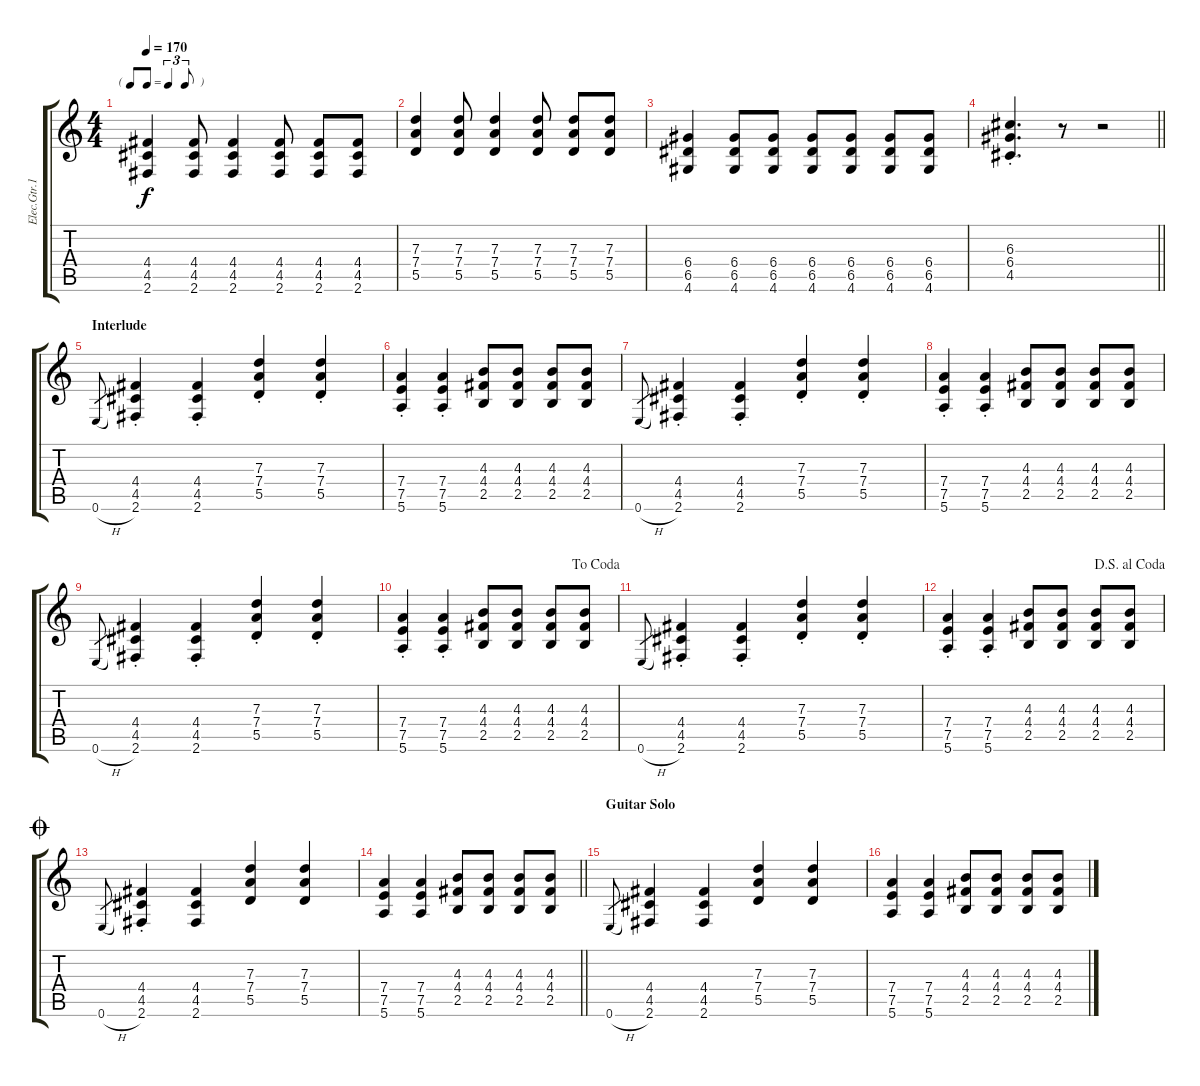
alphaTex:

\track ("Elec.Gtr.1 (Rythm)" "Elec.Gtr.1") {instrument distortionguitar}
\staff {score tabs}
\tuning (E4 B3 G3 D3 A2 E2) {hide}
\ts (4 4)
\tf triplet8th
\tempo 170
\clef g2
\ks c
(4.4 4.5 2.6).4{dy f} (4.4 4.5 2.6).8 (4.4 4.5 2.6).4 (4.4 4.5 2.6).8 (4.4 4.5 2.6).8 (4.4 4.5 2.6).8 |
(7.3 7.4 5.5).4 (7.3 7.4 5.5).8 (7.3 7.4 5.5).4 (7.3 7.4 5.5).8 (7.3 7.4 5.5).8 (7.3 7.4 5.5).8 |
(6.4 6.5 4.6).4 (6.4 6.5 4.6).8 (6.4 6.5 4.6).8 (6.4 6.5 4.6).8 (6.4 6.5 4.6).8 (6.4 6.5 4.6).8 (6.4 6.5 4.6).8 |
\barLineRight lightlight
(6.3{st} 6.4{st} 4.5{st}).4{d} r.8 r.2 |
\section ("" "Interlude")
0.6{h}.8{gr} (4.4{st} 4.5{st} 2.6{st}).4 (4.4{st} 4.5{st} 2.6{st}).4 (7.3{st} 7.4{st} 5.5{st}).4 (7.3{st} 7.4{st} 5.5{st}).4 |
(7.4{st} 7.5{st} 5.6{st}).4 (7.4{st} 7.5{st} 5.6{st}).4 (4.3 4.4 2.5).8 (4.3 4.4 2.5).8 (4.3 4.4 2.5).8 (4.3 4.4 2.5).8 |
0.6{h}.8{gr} (4.4{st} 4.5{st} 2.6{st}).4 (4.4{st} 4.5{st} 2.6{st}).4 (7.3{st} 7.4{st} 5.5{st}).4 (7.3{st} 7.4{st} 5.5{st}).4 |
(7.4{st} 7.5{st} 5.6{st}).4 (7.4{st} 7.5{st} 5.6{st}).4 (4.3 4.4 2.5).8 (4.3 4.4 2.5).8 (4.3 4.4 2.5).8 (4.3 4.4 2.5).8 |
0.6{h}.8{gr} (4.4{st} 4.5{st} 2.6{st}).4 (4.4{st} 4.5{st} 2.6{st}).4 (7.3{st} 7.4{st} 5.5{st}).4 (7.3{st} 7.4{st} 5.5{st}).4 |
\jump dacoda
(7.4{st} 7.5{st} 5.6{st}).4 (7.4{st} 7.5{st} 5.6{st}).4 (4.3 4.4 2.5).8 (4.3 4.4 2.5).8 (4.3 4.4 2.5).8 (4.3 4.4 2.5).8 |
0.6{h}.8{gr} (4.4{st} 4.5{st} 2.6{st}).4 (4.4{st} 4.5{st} 2.6{st}).4 (7.3{st} 7.4{st} 5.5{st}).4 (7.3{st} 7.4{st} 5.5{st}).4 |
\jump dalsegnoalcoda
(7.4{st} 7.5{st} 5.6{st}).4 (7.4{st} 7.5{st} 5.6{st}).4 (4.3 4.4 2.5).8 (4.3 4.4 2.5).8 (4.3 4.4 2.5).8 (4.3 4.4 2.5).8 |
\jump coda
0.6{h}.8{gr} (4.4{st} 4.5{st} 2.6{st}).4 (4.4 4.5 2.6).4 (7.3 7.4 5.5).4 (7.3 7.4 5.5).4 |
\barLineRight lightlight
(7.4 7.5 5.6).4 (7.4 7.5 5.6).4 (4.3 4.4 2.5).8 (4.3 4.4 2.5).8 (4.3 4.4 2.5).8 (4.3 4.4 2.5).8 |
\section ("" "Guitar Solo")
0.6{h}.8{gr} (4.4 4.5 2.6).4 (4.4 4.5 2.6).4 (7.3 7.4 5.5).4 (7.3 7.4 5.5).4 |
(7.4 7.5 5.6).4 (7.4 7.5 5.6).4 (4.3 4.4 2.5).8 (4.3 4.4 2.5).8 (4.3 4.4 2.5).8 (4.3 4.4 2.5).8
